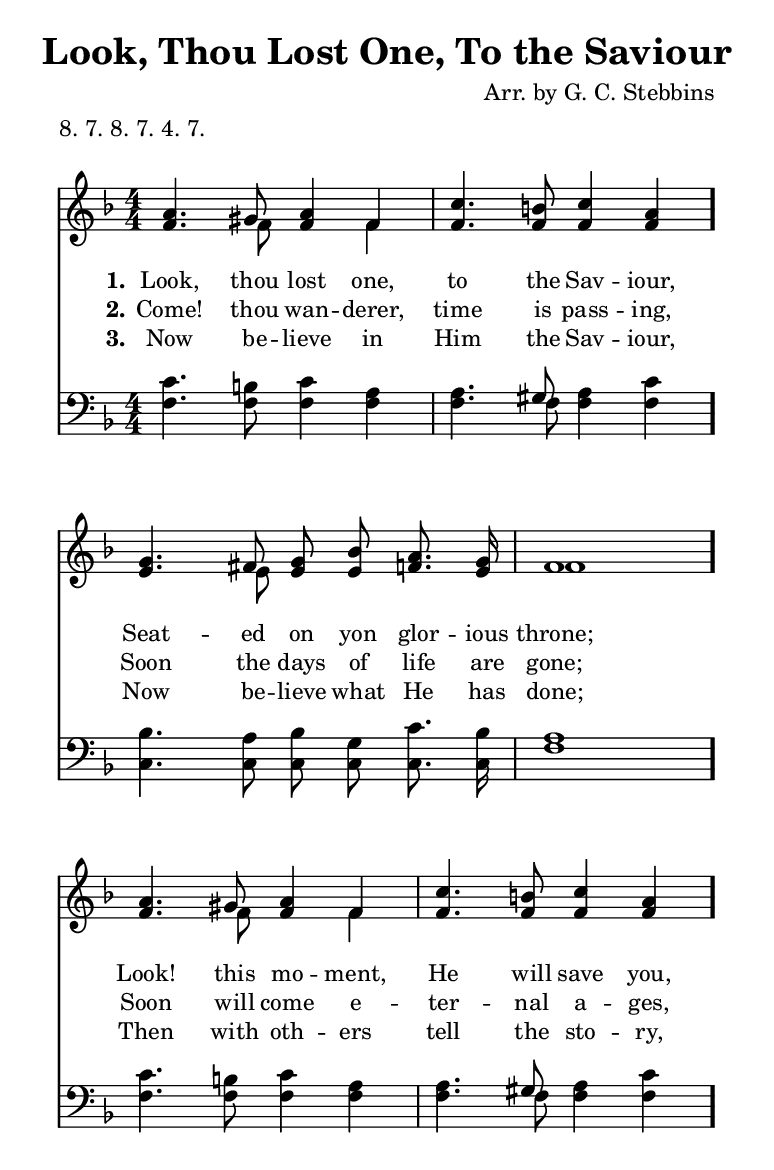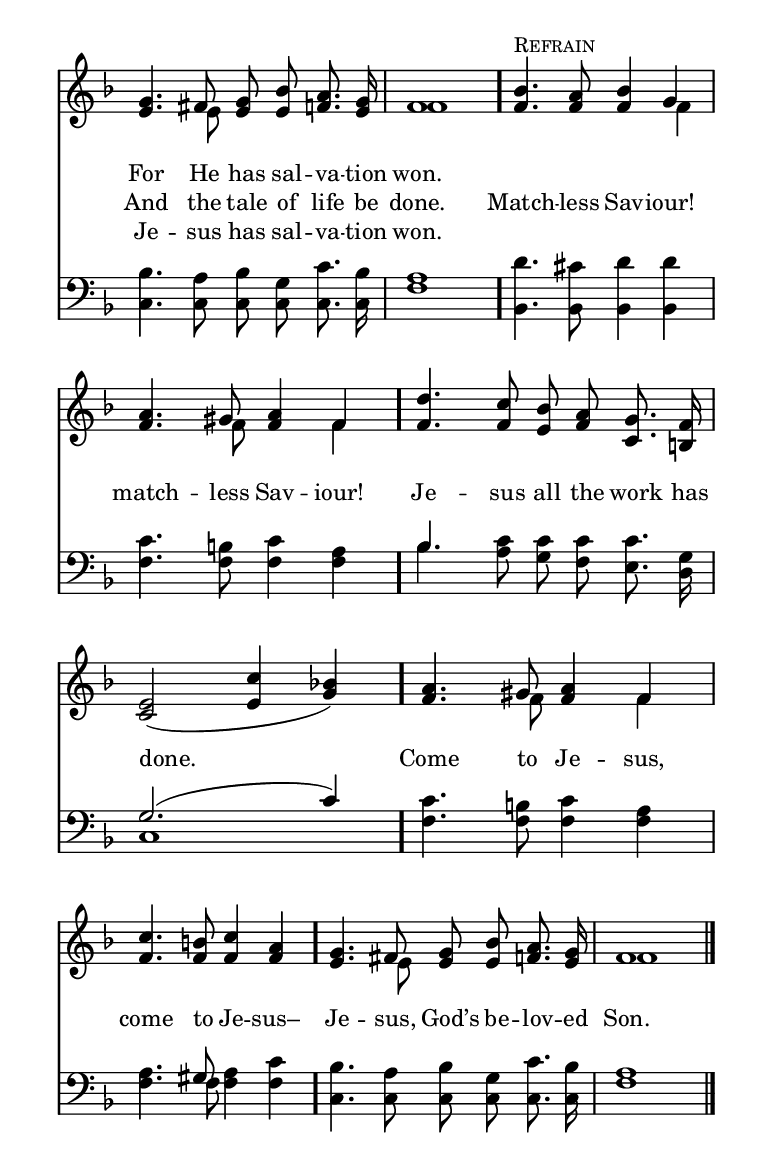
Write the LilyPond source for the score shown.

\include "common/global.ily"
\paper {
  \include "common/paper.ily"
}

\header{
  %gospel
  hymnnumber = "101"
  title = "Look, Thou Lost One, To the Saviour"
  tunename = "Look Ye Saints"
  meter = "8. 7. 8. 7. 4. 7."
  poet = ""
  composer = "Arr. by G. C. Stebbins"
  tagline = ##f
}

patternAA = { c4. c8 c4 c4 | c4. c8 c4 c4 }
patternBA = { c4. c8 c8 c8 c8. c16 | c1 }
patternBB = { c4. c8 c8 c8 c8. c16 | c2( c4 c4) }
patternBC = { c4. c8 c8 c8 c8. c16 | c2.( c4) }

global = {
  \include "common/overrides.ily"
  \override Staff.TimeSignature.style = #'numbered
  \time 4/4
  \override Score.MetronomeMark.transparent = ##t % hide all fermata changes too
  \tempo 4=95
  \key f \major
  \autoBeamOff
}

notesSoprano = {
\global
\relative c'' {

  \changePitch \patternAA { a gis a f | c' b c a }
  \changePitch \patternBA { g fis g bes a g | f }
  \changePitch \patternAA { a gis a f | c' b c a }
  \changePitch \patternBA { g fis g bes a g | f }

  << s^\markup { \small \caps "Refrain" }
  \changePitch \patternAA { bes a bes g | a gis a f } >>
  \changePitch \patternBB { d' c bes a g f | e c' bes! }
  \changePitch \patternAA { a gis a f | c' b c a }
  \changePitch \patternBA { g fis g bes a g | f }

  \bar "|."

}
}

notesAlto = {
\global
\relative e' {

  \changePitch \patternAA { f f f f | f f f f }
  \changePitch \patternBA { e e e e f! e | f }
  \changePitch \patternAA { f f f f | f f f f }
  \changePitch \patternBA { e e e e f! e | f }

  \changePitch \patternAA { f f f f | f f f f }
  \changePitch \patternBB { f f e f c b! | c e g }
  \changePitch \patternAA { f f f f | f f f f }
  \changePitch \patternBA { e e e e f! e | f }

}
}

notesTenor = {
\global
\relative a {

  \changePitch \patternAA { c b c a | a gis a c }
  \changePitch \patternBA { bes a bes g c bes | a }
  \changePitch \patternAA { c b c a | a gis a c }
  \changePitch \patternBA { bes a bes g c bes | a }

  \changePitch \patternAA { d cis d d | c b c a }
  \changePitch \patternBC { bes c c c c g | g c }
  \changePitch \patternAA { c b c a | a gis a c }
  \changePitch \patternBA { bes a bes g c bes | a }

}
}

notesBass = {
\global
\relative f {

  \changePitch \patternAA { f f f f | f f f f }
  \changePitch \patternBA { c c c c c c | f }
  \changePitch \patternAA { f f f f | f f f f }
  \changePitch \patternBA { c c c c c c | f }

  \changePitch \patternAA { bes, bes bes bes | f' f f f }
  \changePitch \patternBA { bes a g f e d | c }
  \changePitch \patternAA { f f f f | f f f f }
  \changePitch \patternBA { c c c c c c | f }

}
}

Refrain = \lyricmode {

Match -- less Sav -- iour! match -- less Sav -- iour! \bar "."
Je -- sus all the work has done. \bar "."
Come to Je -- sus, come to Je -- sus– \bar "."
Je -- sus, God’s be -- lov -- ed Son. \bar "."

}

wordsA = \lyricmode {
\set stanza = "1."

Look, thou lost one, to the Sav -- iour, \bar "."
Seat -- ed on yon glor -- ious throne; \bar "."
Look! this mo -- ment, He will save you, \bar "."
For He has sal -- va -- tion won. \bar "."

}

wordsB = \lyricmode {
\set stanza = "2."

Come! thou wan -- derer, time is pass -- ing,
Soon the days of life are gone;
Soon will come e -- ter -- nal a -- ges,
And the tale of life be done.

\Refrain

}

wordsC = \lyricmode {
\set stanza = "3."

Now be -- lieve in Him the Sav -- iour,
Now be -- lieve what He has done;
Then with oth -- ers tell the sto -- ry,
Je -- sus has sal -- va -- tion won.

}

\score {
  \context ChoirStaff <<
    \context Staff = upper <<
      \set Staff.autoBeaming = ##f
      \set ChoirStaff.systemStartDelimiter = #'SystemStartBar
      \set ChoirStaff.printPartCombineTexts = ##f
      \partcombine #'(2 . 9) \notesSoprano \notesAlto
      \context NullVoice = sopranos { \voiceOne << \notesSoprano >> }
      \context NullVoice = altos { \voiceTwo << \notesAlto >> }
      \context Lyrics = one   \lyricsto sopranos \wordsA
      \context Lyrics = two   \lyricsto sopranos \wordsB
      \context Lyrics = three \lyricsto sopranos \wordsC
    >>
    \context Staff = men <<
      \set Staff.autoBeaming = ##f
      \clef bass
      \set ChoirStaff.printPartCombineTexts = ##f
      \partcombine #'(2 . 9) \notesTenor \notesBass
      \context NullVoice = tenors { \voiceOne << \notesTenor >> }
      \context NullVoice = basses { \voiceTwo << \notesBass >> }
    >>
  >>
  \layout {
    \include "common/layout.ily"
  }
  \midi{
    \include "common/midi.ily"
  }
}

\version "2.19.49"  % necessary for upgrading to future LilyPond versions.

% vi:set et ts=2 sw=2 ai nocindent syntax=lilypond:
